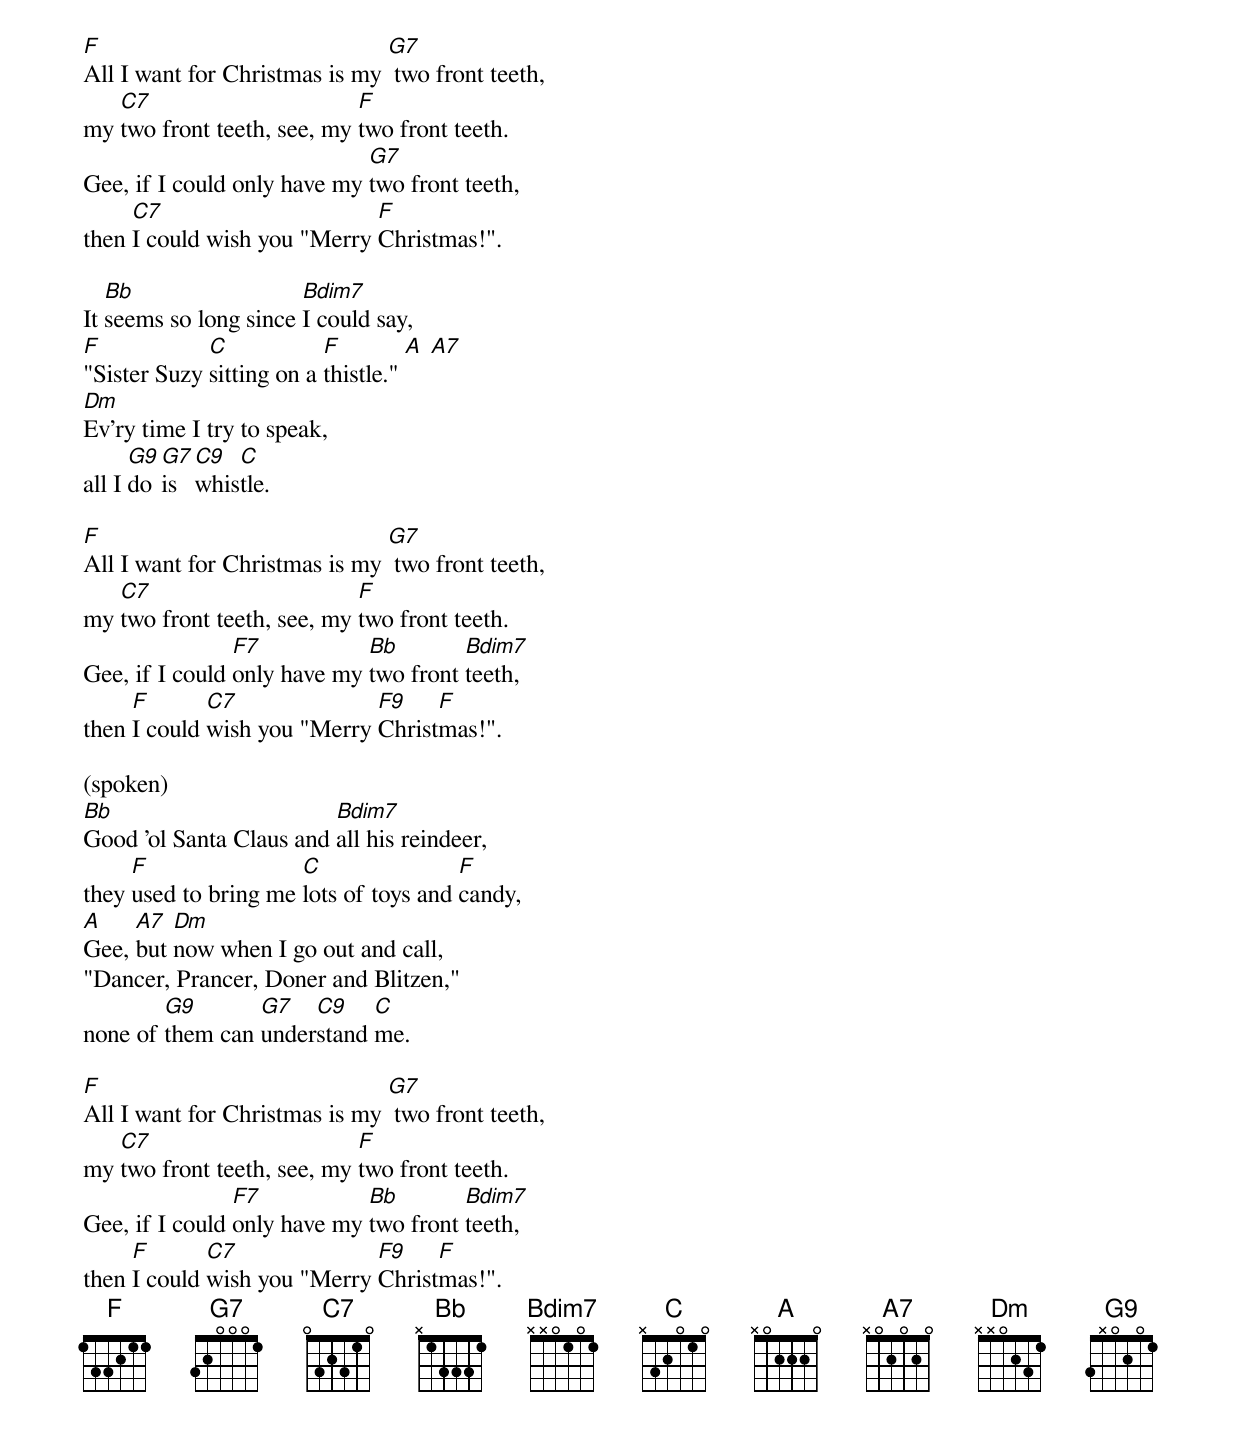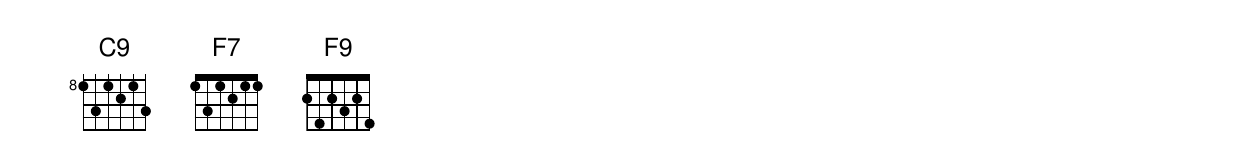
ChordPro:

[F]All I want for Christmas is my [G7] two front teeth,
my [C7]two front teeth, see, my [F]two front teeth.
Gee, if I could only have my [G7]two front teeth,
then [C7]I could wish you "Merry [F]Christmas!".

It [Bb]seems so long since [Bdim7]I could say,
[F]"Sister Suzy [C]sitting on a [F]thistle." [A] [A7]
[Dm]Ev'ry time I try to speak,
all I [G9]do [G7]is [C9]whis[C]tle.

[F]All I want for Christmas is my [G7] two front teeth,
my [C7]two front teeth, see, my [F]two front teeth.
Gee, if I could [F7]only have my [Bb]two front [Bdim7]teeth,
then [F]I could [C7]wish you "Merry [F9]Christ[F]mas!".

(spoken)
[Bb]Good 'ol Santa Claus and [Bdim7]all his reindeer,
they [F]used to bring me [C]lots of toys and [F]candy,
[A]Gee, [A7]but [Dm]now when I go out and call,
"Dancer, Prancer, Doner and Blitzen,"
none of [G9]them can [G7]under[C9]stand [C]me.

[F]All I want for Christmas is my [G7] two front teeth,
my [C7]two front teeth, see, my [F]two front teeth.
Gee, if I could [F7]only have my [Bb]two front [Bdim7]teeth,
then [F]I could [C7]wish you "Merry [F9]Christ[F]mas!".
